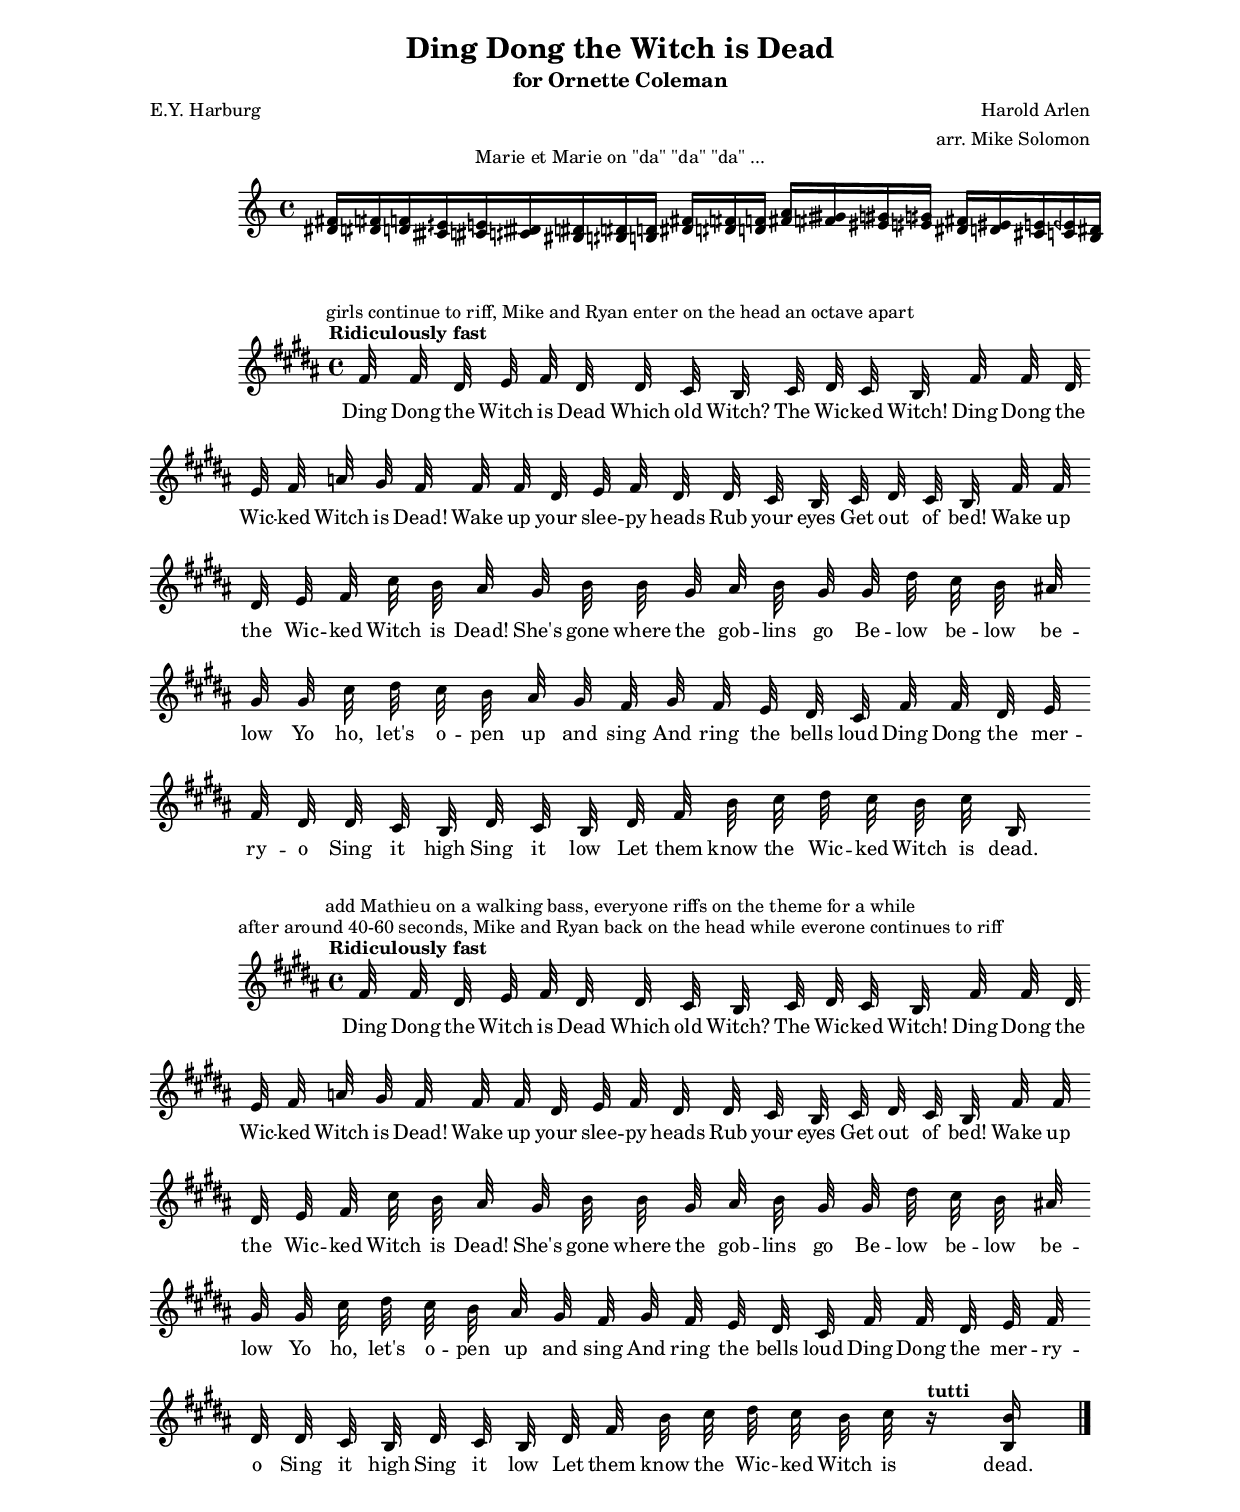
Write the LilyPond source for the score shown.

\version "2.19.30"

\include "defs-devel.ly"
\include "stylesheet.ly"

legero = \markup \italic "legero"
bendHack = \once \override BendAfter.extra-offset = #'(-1 . 0) 
\header {
  title = "Ding Dong the Witch is Dead" %(1)"
  subtitle = \markup { for Ornette Coleman }
  composer = "Harold Arlen"
  poet = "E.Y. Harburg"
  arranger = "arr. Mike Solomon"
}



z = {\bar""}
dd = \relative c' {\autoBeamOff 
  \tempo "Ridiculously fast"
  \cadenzaOn
  \key b \major
  fis32 \z fis \z dis \z e \z fis \z dis \z dis \z cis \z b \z cis \z dis \z cis \z b
 \z fis' \z fis \z dis \z e \z fis \z a \z gis \z fis
 \z fis32 \z fis \z dis \z e \z fis \z dis \z dis \z cis \z b \z cis \z dis \z cis \z b
 \z fis' \z fis \z dis \z e \z fis \z cis' \z b \z a
 \z gis \z b \z b \z gis \z a \z b \z gis \z gis
 \z dis' \z cis \z b \z ais \z gis \z gis
 \z cis \z dis \z cis \z b \z ais \z gis
 \z fis \z gis \z fis \z e \z dis \z cis
 \z fis \z fis \z dis \z e \z fis \z dis \z dis \z cis \z b \z dis \z cis \z b
 \z dis \z fis \z b \z cis \z dis \z cis \z b \z cis \tag #'ugh { r16^\markup \bold "tutti" \z <b, b'> \bar "|." } \tag #'ugher { \z b }
}

ddw = \lyricmode {
  Ding Dong the Witch is Dead
  Which old Witch?
  The Wic -- ked Witch!
  Ding Dong the Wic -- ked Witch is Dead!
  Wake up your slee -- py heads
  Rub your eyes
  Get out of bed!
  Wake up the Wic -- ked Witch is Dead!
  She's gone where the gob -- lins go
  Be -- low be -- low be -- low
  Yo ho, let's o -- pen up and sing
  And ring the bells loud
  Ding Dong the mer -- ry -- o
  Sing it high
  Sing it low
  Let them know the Wic -- ked Witch is dead.
}

\markup \fill-line { "Marie et Marie on \"da\" \"da\" \"da\" ..." }

\relative c' {
  \cadenzaOn
  <dis fis>16 [ <dih fih> <d f> <cisih eih> <cis e> <cih disih> <bis dis> <bih dih> <b d> ]
  <dis fis>16 [ <dih fih> <d f> ]
  <fis a>16 [ <fih gisih> <eis gis> <eih gih> ]
  <dis fis> [ <d eis> <cis e> <c eeh> <b dis> ]
}

\markup \fill-line { "girls continue to riff, Mike and Ryan enter on the head an octave apart" }

\score {
  <<
    \new Staff \new Voice = "awwwshit" \removeWithTag #'ugh \keepWithTag #'ugher \dd
    \new Lyrics \lyricsto "awwwshit" \ddw
  >>
}

\markup \fill-line { "add Mathieu on a walking bass, everyone riffs on the theme for a while" }
\markup \fill-line { "after around 40-60 seconds, Mike and Ryan back on the head while everone continues to riff" }

\score {
  <<
    \new Staff \new Voice = "awwwshit" \keepWithTag #'ugh \removeWithTag #'ugher \dd
    \new Lyrics \lyricsto "awwwshit" \ddw
  >>
}
